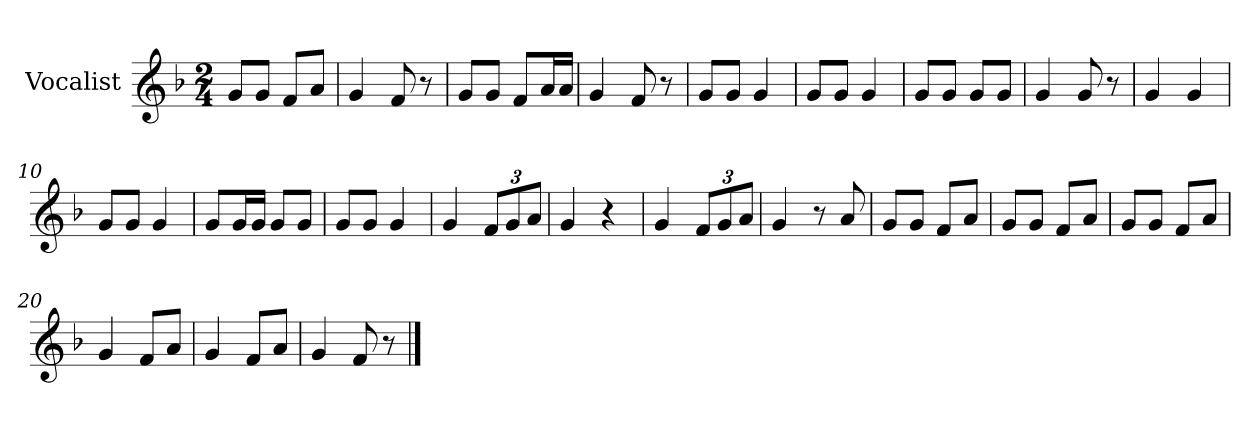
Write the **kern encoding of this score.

**kern
*part1
*staff1
*I"Vocalist
*k[b-]
*F:
*M2/4
=1
8gL
8gJ
8fL
8aJ
=2
4g
8f
8r
=3
8gL
8gJ
8fL
16aL
16aJJ
=4
4g
8f
8r
=5
8gL
8gJ
4g
=6
8gL
8gJ
4g
=7
8gL
8gJ
8gL
8gJ
=8
4g
8g
8r
=9
4g
4g
=10
8gL
8gJ
4g
=11
8gL
16gL
16gJJ
8gL
8gJ
=12
8gL
8gJ
4g
=13
4g
12fL
12g
12aJ
=14
4g
4r
=15
4g
12fL
12g
12aJ
=16
4g
8r
8a
=17
8gL
8gJ
8fL
8aJ
=18
8gL
8gJ
8fL
8aJ
=19
8gL
8gJ
8fL
8aJ
=20
4g
8fL
8aJ
=21
4g
8fL
8aJ
=22
4g
8f
8r
==
*-
